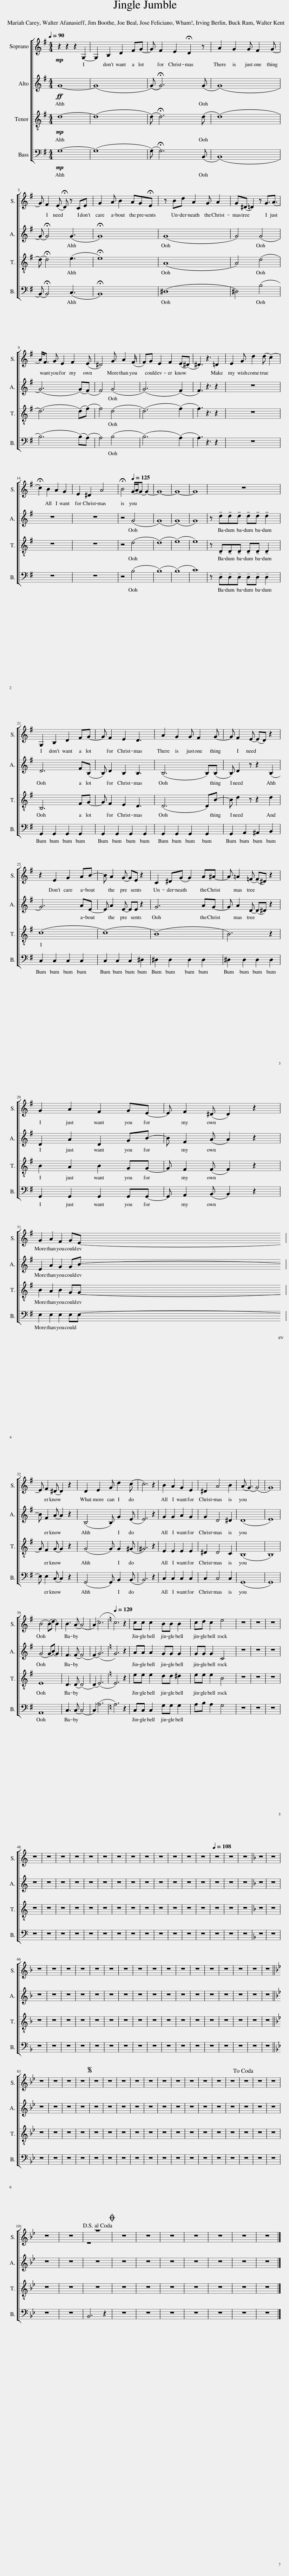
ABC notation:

X:1
%%score [ 1 2 3 4 ]
L:1/8
Q:1/4=90
M:4/4
I:linebreak $
K:G
V:1 treble
V:2 treble
V:3 treble-8
V:4 bass
V:1
!mp! z2 z2 z2 G,2- | G,2 B,2 D2 FG- | G F2 E2 !fermata!D2 z | A2 G2 G F2 G- |$ G F2 (E !fermata!D) z CE | %5
 G2 A B2 AG!fermata!E | z Bd A2 G A2 | G(^D =D2) z G3/2(A3/2 |$ A<)F G E2 F2 (E | ^D4) G3/2 A2 (F/ | %10
 F)G E2 F2 (E(^D) | ^D3) z3 =D2 | E2 G d2 (d (c2) |$ !fermata!c2) B2 A2 G2 | E2 ^D2 A4 | %15
 !fermata!B4[Q:1/4=125] (G/(A/)G-) G2- | G8- | G8- | G8 | z8 |$ %20
 G,2 B,2 D2 FG- | G F2 E2 D3 | A2 G2 G F2 G- | G F2 E- (ED) z2 |$ z2 E2 G2 AB- | %25
 B A2 G- GE z2 | C2 ^D(G G2) A^A- | A =A2 (=F (F)^D) z2 |$ G2 A2 F2 GE- | E F2 (^D D2) z2 |$ %30
 G2 A2 F2 GE- |$ E F2 (^D D2) z2 | D2 E2 G d2 (c | c6) z2 | B2 A2 G2 E2 | %35
 ^D2 A4 B2 | (A (G3) (G4) | G8) |$ (B4 (B)(d) B2) | B3 (A (A4) | %40
 (A2) (c6) |[K:C][Q:1/4=120] c6) z2 | cc c2 BB B2 | cd c2 e4 | z8 | %45
 z8 | z8 |$ z8 | z8 | z8 | %50
 z8 | z8 | z8 | z8 | z8 | %55
 z8 | z8 | z8 | z8 | z8 | %60
[Q:1/4=108] z8 | z8 | z8 |[K:F] z8 | z8 |$ %65
 z8 | z8 | z8 | z8 | z8 | %70
 z8 | z8 | z8 | z8 | z8 | %75
 z8 | z8 | z8 | z8 | z8 | %80
 z8 | z8 ||$[K:Bb] z8 | z8 | z8 | %85
 z8 |S z8 | z8 | z8 | z8 | %90
 z8 | z8 | z8 | z8 | z8 | %95
 z8 | z8 | z8!dacoda! | z8 | z8 |$ %100
 z8 | z8 | z8!D.S.! |O z8 | z8 | %105
 z8 | z8 | z8 | z8 | z8 |] %110
V:2
!ff! G8- | (G8 | ((G) !fermata!G6)) (G | (G8) |$ (G) !fermata!G4) (G3 | %5
 !fermata!G8) | (G8 | G4) (G4 |$ (G6) (G)(F) | F4) (G4 | %10
 (G6) (F2) | F3) z3 z2 | z8 |$ z8 | z8 | %15
 z4 (G4 | (G8) | (G8) | G8) | z !tenuto!d!tenuto!d!tenuto!d !tenuto!d!tenuto!d !tenuto!d2 |$ %20
 D6 F(B, | B,) D2 B,2 B,3 | (B,6 B,)(B, | B,) D2 z z2 (B,2 |$ G6) AE- | %25
 E A2 E- EE z2 | G6 AG- | G A2 D- (D^D) z2 |$ D2 A2 D2 GB- | B F2 (A A2) z2 |$ %30
 E2 A2 G2 GB- |$ B F2 (A A2) z2 | (B,4 B,) G2 (E | E6) z2 | G2 G2 A2 G2 | %35
 G2 D4 ^D2 | (D8 | E8) |$ (G4 (G)(B) G2) | F3 (F (F4) | %40
 (F2) (G6) |[K:C] G6) z2 | AA A2 GG G2 | GG G2 C4 | z8 | %45
 z8 | z8 |$ z8 | z8 | z8 | %50
 z8 | z8 | z8 | z8 | z8 | %55
 z8 | z8 | z8 | z8 | z8 | %60
 z8 | z8 | z8 |[K:F] z8 | z8 |$ %65
 z8 | z8 | z8 | z8 | z8 | %70
 z8 | z8 | z8 | z8 | z8 | %75
 z8 | z8 | z8 | z8 | z8 | %80
 z8 | z8 ||$[K:Bb] z8 | z8 | z8 | %85
 z8 | z8 | z8 | z8 | z8 | %90
 z8 | z8 | z8 | z8 | z8 | %95
 z8 | z8 | z8 | z8 | z8 |$ %100
 z8 | z8 | z8 | z8 | z8 | %105
 z8 | z8 | z8 | z8 | z8 |] %110
V:3
!mp! d8- | (d8 | (d) !fermata!d6) (d | (d8) |$ (d) !fermata!d4) (e3 | %5
 !fermata!e8) | (A8 | A4) (d4 |$ (d6) (d)(f) | f4) (d4 | %10
 (d6) (f2) | f3) z3 z2 | z8 |$ z8 | z8 | %15
 z4 (d4 | (d8) | (e8) | e8) | z !tenuto!D!tenuto!D!tenuto!D !tenuto!D!tenuto!D !tenuto!D2 |$ %20
 B,6 FG- | G F2 E2 D3 | (D6 D)B- | B d2 z z2 d2 |$ (c8 | %25
 (c8) | (B8) | B6) z2 |$ B2 A2 B2 GG- | G F2 (F F2) z2 |$ %30
 B2 A2 B2 GG- |$ G F2 (G G2) z2 | (G4 G) G2 (^G | ^G6) z2 | E2 E2 E2 E2 | %35
 ^D2 D4 C2 | (B,8 | B,8) |$ E8 | D3 (D (D4) | %40
 (D2) (E6) |[K:C] E6) z2 | ee e2 dd ^d2 | ee e2 B4 | z8 | %45
 z8 | z8 |$ z8 | z8 | z8 | %50
 z8 | z8 | z8 | z8 | z8 | %55
 z8 | z8 | z8 | z8 | z8 | %60
 z8 | z8 | z8 |[K:F] z8 | z8 |$ %65
 z8 | z8 | z8 | z8 | z8 | %70
 z8 | z8 | z8 | z8 | z8 | %75
 z8 | z8 | z8 | z8 | z8 | %80
 z8 | z8 ||$[K:Bb] z8 | z8 | z8 | %85
 z8 | z8 | z8 | z8 | z8 | %90
 z8 | z8 | z8 | z8 | z8 | %95
 z8 | z8 | z8 | z8 | z8 |$ %100
 z8 | z8 | z8 | z8 | z8 | %105
 z8 | z8 | z8 | z8 | z8 |] %110
V:4
!mp! G,8- | (G,8 | (G,) !fermata!G,6) (B,, | (B,,8) |$ (B,,) !fermata!B,,4) (C,3 | %5
 !fermata!B,,8) | (^D,8 | ^D,4) (B,4 |$ (B,6) (B,)(A,) | A,4) (B,4 | %10
 (B,6) (A,2) | A,3) z3 z2 | z8 |$ z8 | z8 | %15
 z4 (B,4 | (B,8) | (B,8) | C8) | z !tenuto!D,!tenuto!D,!tenuto!D, !tenuto!D,!tenuto!D, !tenuto!D,2 |$ %20
 G,,2 G,,2 G,,2 G,,2 | G,,2 G,,2 G,,2 G,,2 | G,,2 G,,2 G,,2 G,,2 | G,,2 A,,2 ^A,,2 B,,2 |$ C,2 C,2 C,2 C,2 | %25
 C,2 C,2 C,2 ^D,2 | ^D,2 D,2 D,2 D,2 | ^D,2 D,2 D,2 D,2 |$ G,,2 G,,2 G,,2 G,,G,,- | G,, A,,2 (B,, B,,2) z2 |$ %30
 E,2 E,2 E,2 E,E,- |$ E, E,2 (C, C,2) z2 | (G,,4 G,,) B,,2 (B,, | B,,6) z2 | C,2 C,2 C,2 C,2 | %35
 C,2 C,4 C,2 | (G,,8 | G,,8) |$ A,,8 | C,3 (C, (C,4) | %40
 (C,2) (A,6) |[K:C] A,6) z2 | C,C, C,2 G,G, G,2 | A,B, A,2 G,4 | z8 | %45
 z8 | z8 |$ z8 | z8 | z8 | %50
 z8 | z8 | z8 | z8 | z8 | %55
 z8 | z8 | z8 | z8 | z8 | %60
 z8 | z8 | z8 |[K:F] z8 | z8 |$ %65
 z8 | z8 | z8 | z8 | z8 | %70
 z8 | z8 | z8 | z8 | z8 | %75
 z8 | z8 | z8 | z8 | z8 | %80
 z8 | z8 ||$[K:Bb] z8 | z8 | z8 | %85
 z8 | z8 | z8 | z8 | z8 | %90
 z8 | z8 | z8 | z8 | z8 | %95
 z8 | z8 | z8 | z8 | z8 |$ %100
 z8 | z8 | B,,6 z2 | z8 | z8 | %105
 z8 | z8 | z8 | z8 | z8 |] %110
